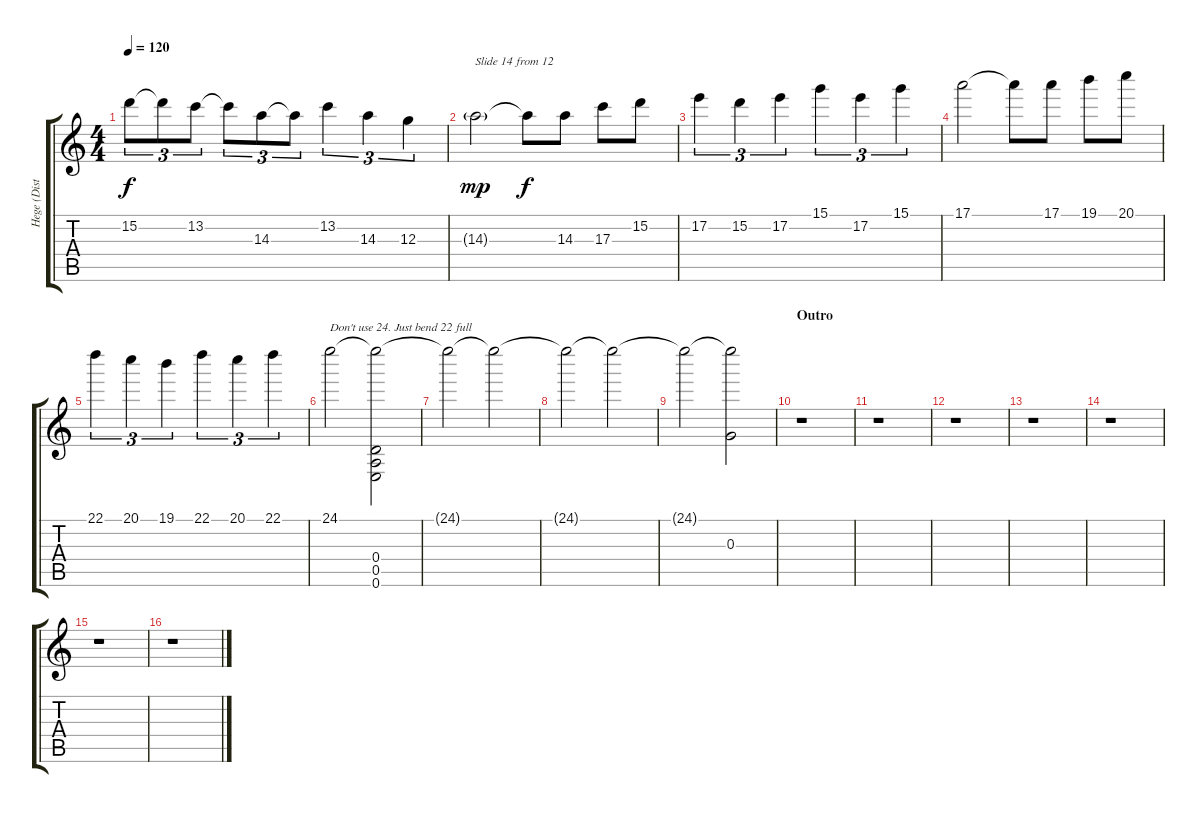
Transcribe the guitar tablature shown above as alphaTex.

\track ("Hege (Distortion)" "Hege (Dist") {instrument distortionguitar}
\staff {score tabs}
\tuning (E4 B3 G3 D3 A2 E2) {hide}
\ts (4 4)
\tempo 120
\clef g2
\ks c
15.2.8{tu (3 2) dy f} 15.2{t}.8{tu (3 2)} 13.2.8{tu (3 2)} 13.2{t}.8{tu (3 2)} 14.3.8{tu (3 2)} 14.3{t}.8{tu (3 2)} 13.2.4{tu (3 2)} 14.3.4{tu (3 2)} 12.3.4{tu (3 2)} |
14.3{g}.2{txt "Slide 14 from 12" dy mp} 14.3{t}.8{dy f} 14.3.8 17.3.8 15.2.8 |
17.2.4{tu (3 2)} 15.2.4{tu (3 2)} 17.2.4{tu (3 2)} 15.1.4{tu (3 2)} 17.2.4{tu (3 2)} 15.1.4{tu (3 2)} |
17.1.2 17.1{t}.8 17.1.8 19.1.8 20.1.8 |
22.1.4{tu (3 2)} 20.1.4{tu (3 2)} 19.1.4{tu (3 2)} 22.1.4{tu (3 2)} 20.1.4{tu (3 2)} 22.1.4{tu (3 2)} |
24.1.2{txt "Don't use 24. Just bend 22 full" volume 13} (24.1{t} 0.4 0.5 0.6).2{volume 11} |
24.1{t}.2{volume 10} 24.1{t}.2{volume 9} |
24.1{t}.2{volume 9} 24.1{t}.2{volume 7} |
24.1{t}.2{volume 5} (24.1{t} 0.3).2{volume 3} |
\section ("" "Outro")
r.1 |
r.1 |
r.1 |
r.1 |
r.1 |
r.1 |
r.1
